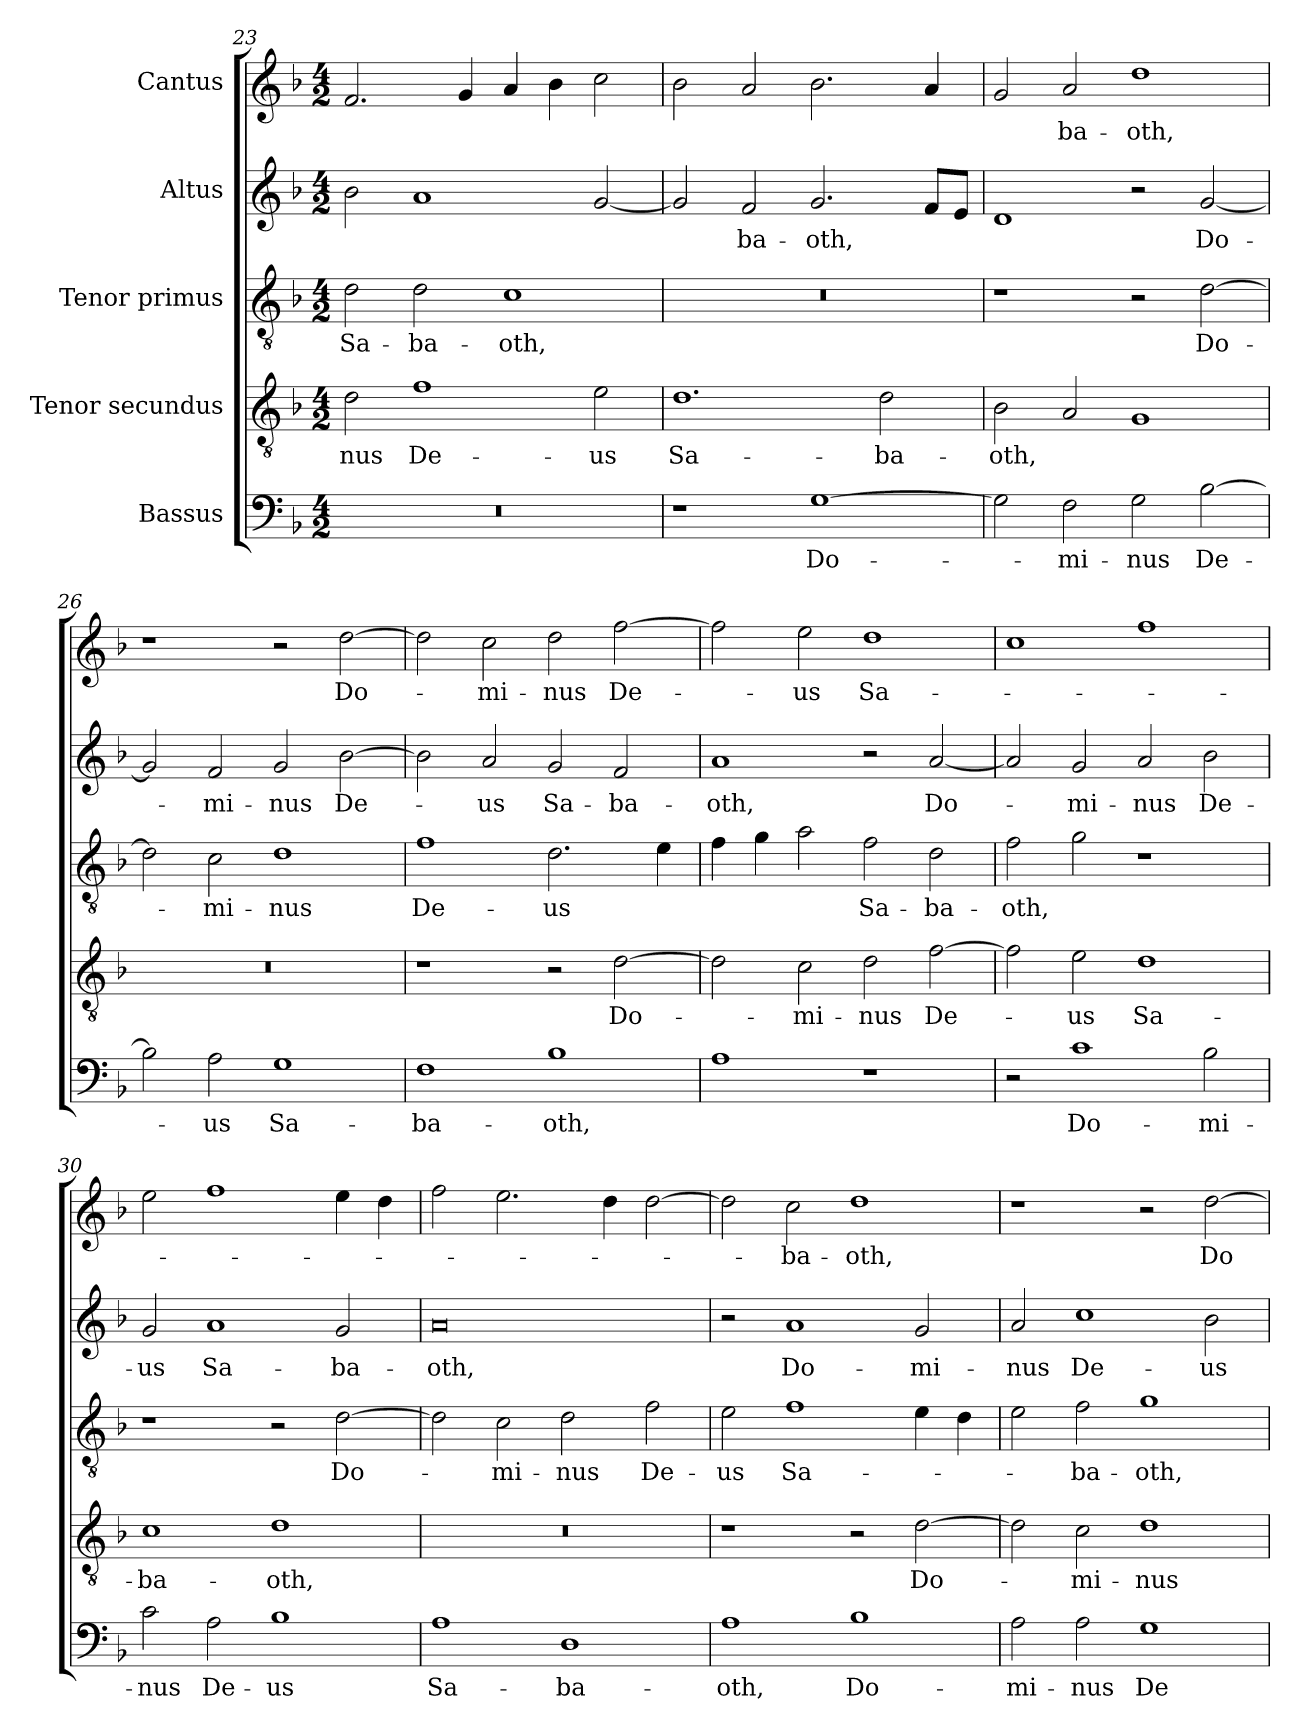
**kern	**text	**kern	**text	**kern	**text	**kern	**text	**kern	**text
*part5	*part5	*part4	*part4	*part3	*part3	*part2	*part2	*part1	*part1
*staff5	*staff5	*staff4	*staff4	*staff3	*staff3	*staff2	*staff2	*staff1	*staff1
*I"Bassus	*	*I"Tenor secundus	*	*I"Tenor primus	*	*I"Altus	*	*I"Cantus	*
*clefF4	*	*clefGv2	*	*clefGv2	*	*clefG2	*	*clefG2	*
*k[b-]	*	*k[b-]	*	*k[b-]	*	*k[b-]	*	*k[b-]	*
*M4/2	*	*M4/2	*	*M4/2	*	*M4/2	*	*M4/2	*
=23	=23	=23	=23	=23	=23	=23	=23	=23	=23
0r	.	2d\	-nus	2d\	Sa-	2b-\	.	2.f/	.
.	.	1f\	De-	2d\	-ba-	1a/	.	.	.
.	.	.	.	.	.	.	.	4g/	.
.	.	.	.	1c\	-oth,	.	.	4a/	.
.	.	.	.	.	.	.	.	4b-\	.
.	.	2e\	-us	.	.	[2g/	.	2cc\	.
=24	=24	=24	=24	=24	=24	=24	=24	=24	=24
1r	.	1.d\	Sa-	0r	.	2g/]	.	2b-\	.
.	.	.	.	.	.	2f/	-ba-	2a/	.
[1G\	Do-	.	.	.	.	2.g/	-oth,	2.b-\	.
.	.	2d\	-ba-	.	.	.	.	.	.
.	.	.	.	.	.	8f/L	.	4a/	.
.	.	.	.	.	.	8e/J	.	.	.
=25	=25	=25	=25	=25	=25	=25	=25	=25	=25
2G\]	.	2B-\	-oth,	1r	.	1d/	.	2g/	.
2F\	-mi-	2A/	.	.	.	.	.	2a/	-ba-
2G\	-nus	1G/	.	2r	.	2r	.	1dd\	-oth,
[2B-\	De-	.	.	[2d\	Do-	[2g/	Do-	.	.
=26	=26	=26	=26	=26	=26	=26	=26	=26	=26
2B-\]	.	0r	.	2d\]	.	2g/]	.	1r	.
2A\	-us	.	.	2c\	-mi-	2f/	-mi-	.	.
1G\	Sa-	.	.	1d\	-nus	2g/	-nus	2r	.
.	.	.	.	.	.	[2b-\	De-	[2dd\	Do-
=27	=27	=27	=27	=27	=27	=27	=27	=27	=27
1F\	-ba-	1r	.	1f\	De-	2b-\]	.	2dd\]	.
.	.	.	.	.	.	2a/	-us	2cc\	-mi-
1B-\	-oth,	2r	.	2.d\	-us	2g/	Sa-	2dd\	-nus
.	.	[2d\	Do-	.	.	2f/	-ba-	[2ff\	De-
.	.	.	.	4e\	.	.	.	.	.
=28	=28	=28	=28	=28	=28	=28	=28	=28	=28
1A\	.	2d\]	.	4f\	.	1a/	-oth,	2ff\]	.
.	.	.	.	4g\	.	.	.	.	.
.	.	2c\	-mi-	2a\	.	.	.	2ee\	-us
1r	.	2d\	-nus	2f\	Sa-	2r	.	1dd\	Sa-
.	.	[2f\	De-	2d\	-ba-	[2a/	Do-	.	.
=29	=29	=29	=29	=29	=29	=29	=29	=29	=29
2r	.	2f\]	.	2f\	-oth,	2a/]	.	1cc\	.
1c\	Do-	2e\	-us	2g\	.	2g/	-mi-	.	.
.	.	1d\	Sa-	1r	.	2a/	-nus	1ff\	.
2B-\	-mi-	.	.	.	.	2b-\	De-	.	.
=30	=30	=30	=30	=30	=30	=30	=30	=30	=30
2c\	-nus	1c\	-ba-	1r	.	2g/	-us	2ee\	.
2A\	De-	.	.	.	.	1a/	Sa-	1ff\	.
1B-\	-us	1d\	-oth,	2r	.	.	.	.	.
.	.	.	.	[2d\	Do-	2g/	-ba-	4ee\	.
.	.	.	.	.	.	.	.	4dd\	.
=31	=31	=31	=31	=31	=31	=31	=31	=31	=31
1A\	Sa-	0r	.	2d\]	.	0a/	-oth,	2ff\	.
.	.	.	.	2c\	-mi-	.	.	2.ee\	.
1D\	-ba-	.	.	2d\	-nus	.	.	.	.
.	.	.	.	.	.	.	.	4dd\	.
.	.	.	.	2f\	De-	.	.	[2dd\	.
=32	=32	=32	=32	=32	=32	=32	=32	=32	=32
1A\	-oth,	1r	.	2e\	-us	2r	.	2dd\]	.
.	.	.	.	1f\	Sa-	1a/	Do-	2cc\	-ba-
1B-\	Do-	2r	.	.	.	.	.	1dd\	-oth,
.	.	[2d\	Do-	4e\	.	2g/	-mi-	.	.
.	.	.	.	4d\	.	.	.	.	.
=33	=33	=33	=33	=33	=33	=33	=33	=33	=33
2A\	-mi-	2d\]	.	2e\	.	2a/	-nus	1r	.
2A\	-nus	2c\	-mi-	2f\	-ba-	1cc\	De-	.	.
1G\	De-	1d\	-nus	1g\	-oth,	.	.	2r	.
.	.	.	.	.	.	2b-\	-us	[2dd\	Do-
=	=	=	=	=	=	=	=	=	=
*-	*-	*-	*-	*-	*-	*-	*-	*-	*-
